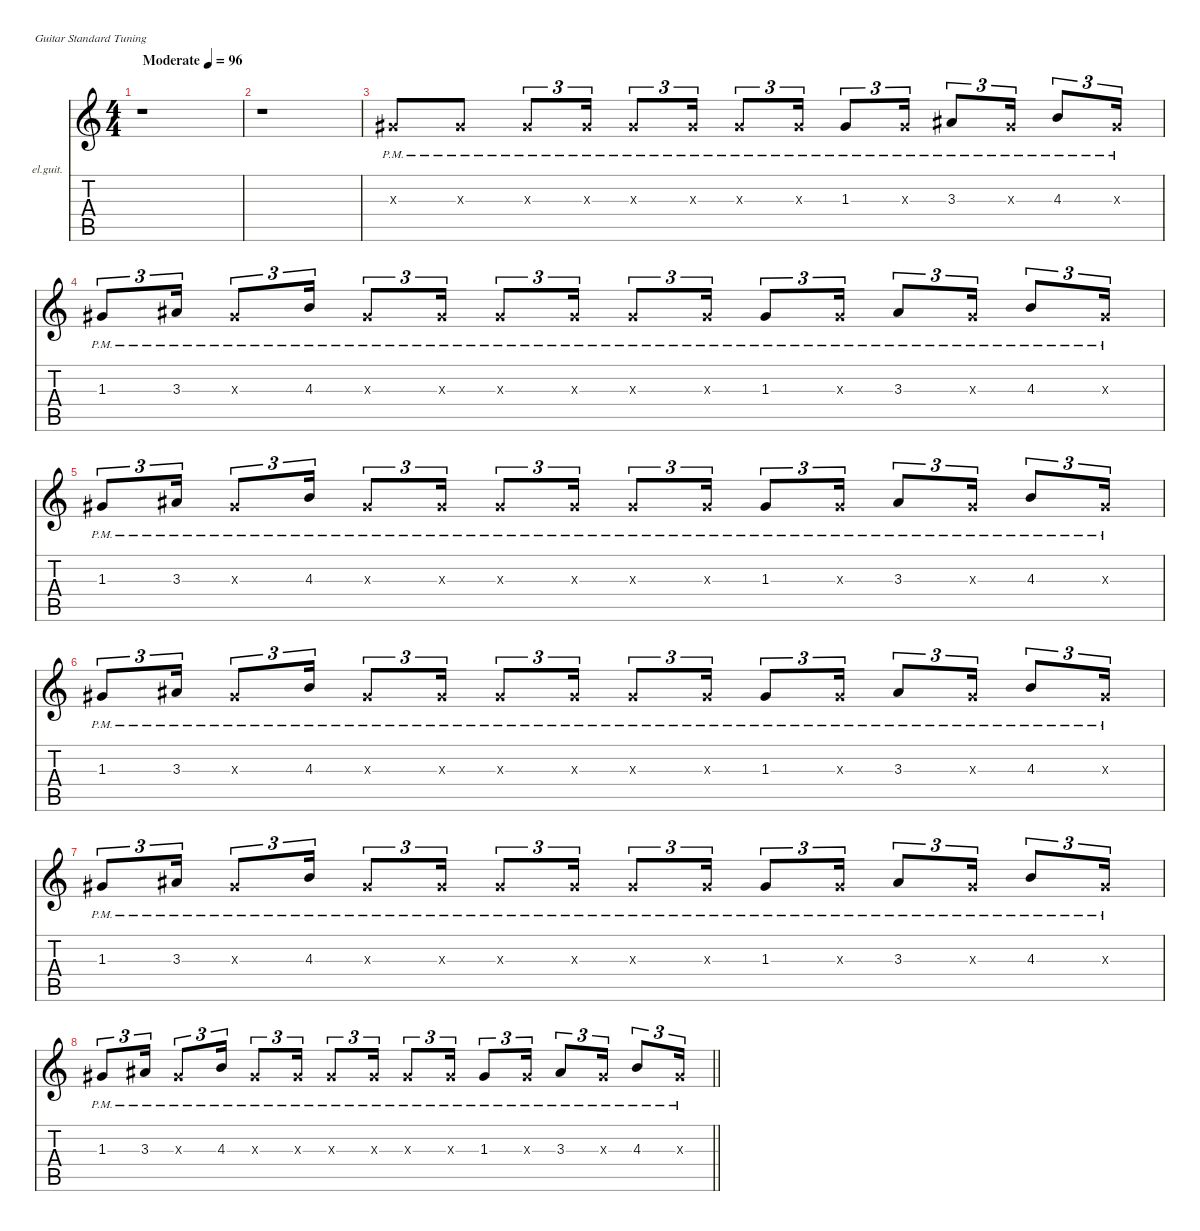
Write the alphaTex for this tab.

\defaultSystemsLayout 4
\hideDynamics
\bracketExtendMode nobrackets
\firstSystemTrackNameOrientation horizontal
\otherSystemsTrackNameOrientation horizontal
\track ("Guitar (muted 2)" "el.guit.") {instrument electricguitarmuted}
\staff {score tabs}
\tuning (E4 B3 G3 D3 A2 E2)
\ts (4 4)
\beaming (8 2 2 2 2)
\tempo (96 "Moderate")
\clef g2
\ks c
r.1{dy mp instrument electricguitarmuted beam Down} |
r.1{beam Down} |
1.3{pm x acc #}.8{beam Up} 1.3{pm x acc #}.8{dy mf beam Up} 1.3{pm x acc #}.8{tu (3 2) dy f beam Up} 1.3{pm x acc #}.16{tu (3 2) beam Up} 1.3{pm x acc #}.8{tu (3 2) beam Up} 1.3{pm x acc #}.16{tu (3 2) beam Up} 1.3{pm x acc #}.8{tu (3 2) beam Up} 1.3{pm x acc #}.16{tu (3 2) beam Up} 1.3{pm acc #}.8{tu (3 2) beam Up} 1.3{pm x acc #}.16{tu (3 2) beam Up} 3.3{pm acc #}.8{tu (3 2) beam Up} 1.3{pm x acc #}.16{tu (3 2) beam Up} 4.3{pm}.8{tu (3 2) beam Up} 1.3{pm x acc #}.16{tu (3 2) beam Up} |
1.3{pm acc #}.8{tu (3 2) beam Up} 3.3{pm acc #}.16{tu (3 2) beam Up} 1.3{pm x acc #}.8{tu (3 2) beam Up} 4.3{pm}.16{tu (3 2) beam Up} 1.3{pm x acc #}.8{tu (3 2) beam Up} 1.3{pm x acc #}.16{tu (3 2) beam Up} 1.3{pm x acc #}.8{tu (3 2) beam Up} 1.3{pm x acc #}.16{tu (3 2) beam Up} 1.3{pm x acc #}.8{tu (3 2) beam Up} 1.3{pm x acc #}.16{tu (3 2) beam Up} 1.3{pm acc #}.8{tu (3 2) beam Up} 1.3{pm x acc #}.16{tu (3 2) beam Up} 3.3{pm acc #}.8{tu (3 2) beam Up} 1.3{pm x acc #}.16{tu (3 2) beam Up} 4.3{pm}.8{tu (3 2) beam Up} 1.3{pm x acc #}.16{tu (3 2) beam Up} |
1.3{pm acc #}.8{tu (3 2) beam Up} 3.3{pm acc #}.16{tu (3 2) beam Up} 1.3{pm x acc #}.8{tu (3 2) beam Up} 4.3{pm}.16{tu (3 2) beam Up} 1.3{pm x acc #}.8{tu (3 2) beam Up} 1.3{pm x acc #}.16{tu (3 2) beam Up} 1.3{pm x acc #}.8{tu (3 2) beam Up} 1.3{pm x acc #}.16{tu (3 2) beam Up} 1.3{pm x acc #}.8{tu (3 2) beam Up} 1.3{pm x acc #}.16{tu (3 2) beam Up} 1.3{pm acc #}.8{tu (3 2) dy mf beam Up} 1.3{pm x acc #}.16{tu (3 2) dy f beam Up} 3.3{pm acc #}.8{tu (3 2) beam Up} 1.3{pm x acc #}.16{tu (3 2) beam Up} 4.3{pm}.8{tu (3 2) beam Up} 1.3{pm x acc #}.16{tu (3 2) beam Up} |
1.3{pm acc #}.8{tu (3 2) beam Up} 3.3{pm acc #}.16{tu (3 2) beam Up} 1.3{pm x acc #}.8{tu (3 2) beam Up} 4.3{pm}.16{tu (3 2) beam Up} 1.3{pm x acc #}.8{tu (3 2) beam Up} 1.3{pm x acc #}.16{tu (3 2) beam Up} 1.3{pm x acc #}.8{tu (3 2) beam Up} 1.3{pm x acc #}.16{tu (3 2) beam Up} 1.3{pm x acc #}.8{tu (3 2) beam Up} 1.3{pm x acc #}.16{tu (3 2) beam Up} 1.3{pm acc #}.8{tu (3 2) dy mf beam Up} 1.3{pm x acc #}.16{tu (3 2) dy f beam Up} 3.3{pm acc #}.8{tu (3 2) dy mf beam Up} 1.3{pm x acc #}.16{tu (3 2) dy f beam Up} 4.3{pm}.8{tu (3 2) dy mf beam Up} 1.3{pm x acc #}.16{tu (3 2) dy f beam Up} |
1.3{pm acc #}.8{tu (3 2) beam Up} 3.3{pm acc #}.16{tu (3 2) beam Up} 1.3{pm x acc #}.8{tu (3 2) beam Up} 4.3{pm}.16{tu (3 2) beam Up} 1.3{pm x acc #}.8{tu (3 2) beam Up} 1.3{pm x acc #}.16{tu (3 2) beam Up} 1.3{pm x acc #}.8{tu (3 2) beam Up} 1.3{pm x acc #}.16{tu (3 2) beam Up} 1.3{pm x acc #}.8{tu (3 2) beam Up} 1.3{pm x acc #}.16{tu (3 2) beam Up} 1.3{pm acc #}.8{tu (3 2) dy mf beam Up} 1.3{pm x acc #}.16{tu (3 2) dy f beam Up} 3.3{pm acc #}.8{tu (3 2) beam Up} 1.3{pm x acc #}.16{tu (3 2) beam Up} 4.3{pm}.8{tu (3 2) beam Up} 1.3{pm x acc #}.16{tu (3 2) beam Up} |
\barLineRight lightlight
1.3{pm acc #}.8{tu (3 2) beam Up} 3.3{pm acc #}.16{tu (3 2) beam Up} 1.3{pm x acc #}.8{tu (3 2) beam Up} 4.3{pm}.16{tu (3 2) beam Up} 1.3{pm x acc #}.8{tu (3 2) beam Up} 1.3{pm x acc #}.16{tu (3 2) beam Up} 1.3{pm x acc #}.8{tu (3 2) beam Up} 1.3{pm x acc #}.16{tu (3 2) beam Up} 1.3{pm x acc #}.8{tu (3 2) beam Up} 1.3{pm x acc #}.16{tu (3 2) beam Up} 1.3{pm acc #}.8{tu (3 2) dy mf beam Up} 1.3{pm x acc #}.16{tu (3 2) dy f beam Up} 3.3{pm acc #}.8{tu (3 2) dy mf beam Up} 1.3{pm x acc #}.16{tu (3 2) dy f beam Up} 4.3{pm}.8{tu (3 2) dy mf beam Up} 1.3{pm x acc #}.16{tu (3 2) dy f beam Up}
